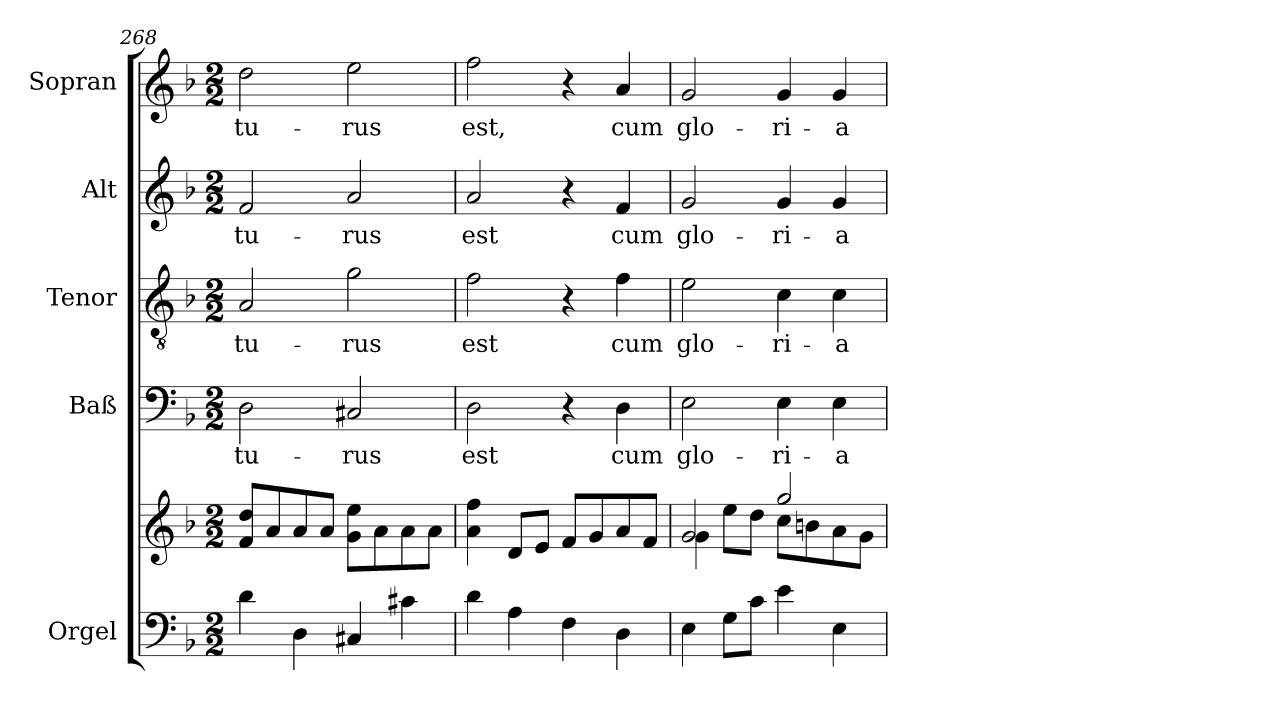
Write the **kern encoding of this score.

**kern	**kern	**kern	**text	**kern	**text	**kern	**text	**kern	**text
*part5	*part5	*part4	*part4	*part3	*part3	*part2	*part2	*part1	*part1
*staff6	*staff5	*staff4	*staff4	*staff3	*staff3	*staff2	*staff2	*staff1	*staff1
*I"Orgel	*	*I"Baß	*	*I"Tenor	*	*I"Alt	*	*I"Sopran	*
*I'Org.	*	*	*	*	*	*	*	*	*
*clefF4	*clefG2	*clefF4	*	*clefGv2	*	*clefG2	*	*clefG2	*
*k[b-]	*k[b-]	*k[b-]	*	*k[b-]	*	*k[b-]	*	*k[b-]	*
*F:	*F:	*F:	*	*F:	*	*F:	*	*F:	*
*M2/2	*M2/2	*M2/2	*	*M2/2	*	*M2/2	*	*M2/2	*
=268	=268	=268	=268	=268	=268	=268	=268	=268	=268
!	!	!	!LO:LY:b	!	!LO:LY:b	!	!LO:LY:b	!	!LO:LY:b
4d\	8f/ 8dd/L	2D\	-tu-	2A/	-tu-	2f/	-tu-	2dd\	-tu-
.	8a/	.	.	.	.	.	.	.	.
4D\	8a/	.	.	.	.	.	.	.	.
.	8a/J	.	.	.	.	.	.	.	.
!	!	!	!LO:LY:b	!	!LO:LY:b	!	!LO:LY:b	!	!LO:LY:b
4C#X/	8g\ 8ee\L	2C#X/	-rus	2g\	-rus	2a/	-rus	2ee\	-rus
.	8a\	.	.	.	.	.	.	.	.
4c#X\	8a\	.	.	.	.	.	.	.	.
.	8a\J	.	.	.	.	.	.	.	.
!!LO:LB:g=z
=269	=269	=269	=269	=269	=269	=269	=269	=269	=269
!	!	!	!LO:LY:b	!	!LO:LY:b	!	!LO:LY:b	!	!LO:LY:b
4d\	4a\ 4ff\	2D\	est	2f\	est	2a/	est	2ff\	est,
4A\	8d/L	.	.	.	.	.	.	.	.
.	8e/J	.	.	.	.	.	.	.	.
4F\	8f/L	4r	.	4r	.	4r	.	4r	.
.	8g/	.	.	.	.	.	.	.	.
!	!	!	!LO:LY:b	!	!LO:LY:b	!	!LO:LY:b	!	!LO:LY:b
4D\	8a/	4D\	cum	4f\	cum	4f/	cum	4a/	cum
.	8f/J	.	.	.	.	.	.	.	.
=270	=270	=270	=270	=270	=270	=270	=270	=270	=270
*	*^	*	*	*	*	*	*	*	*
!	!	!	!	!LO:LY:b	!	!LO:LY:b	!	!LO:LY:b	!	!LO:LY:b
4E\	2g/	4g\	2E\	glo-	2e\	glo-	2g/	glo-	2g/	glo-
8G\L	.	8ee\L	.	.	.	.	.	.	.	.
8c\J	.	8dd\J	.	.	.	.	.	.	.	.
!	!	!	!	!LO:LY:b	!	!LO:LY:b	!	!LO:LY:b	!	!LO:LY:b
4e\	2gg/	8cc\L	4E\	-ri-	4c\	-ri-	4g/	-ri-	4g/	-ri-
.	.	8bn\	.	.	.	.	.	.	.	.
!	!	!	!	!LO:LY:b	!	!LO:LY:b	!	!LO:LY:b	!	!LO:LY:b
4E\	.	8a\	4E\	-a	4c\	-a	4g/	-a	4g/	-a
.	.	8g\J	.	.	.	.	.	.	.	.
*	*v	*v	*	*	*	*	*	*	*	*
=	=	=	=	=	=	=	=	=	=
*-	*-	*-	*-	*-	*-	*-	*-	*-	*-
